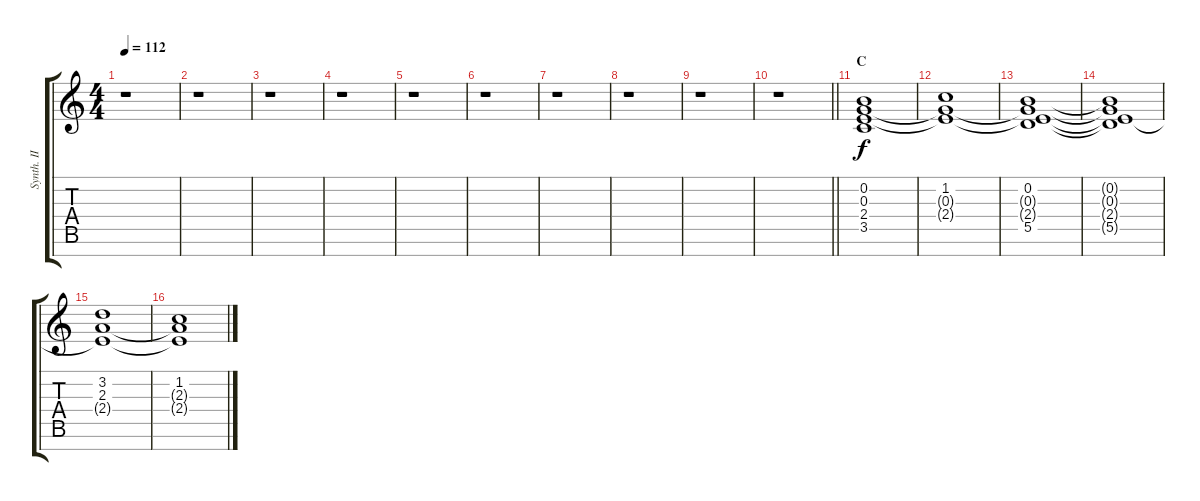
\track ("Synth. II" "Synth. II") {instrument pad2warm}
\staff {score tabs}
\tuning (E5 B4 G4 D4 A3 E3 B2) {hide}
\ts (4 4)
\tempo 112
\clef g2
\ks c
r.1{dy f} |
r.1 |
r.1 |
r.1 |
r.1 |
r.1 |
r.1 |
r.1 |
r.1 |
\barLineRight lightlight
r.1 |
\section ("" "C")
(0.2 0.3 2.4 3.5).1 |
(1.2 0.3{t} 2.4{t}).1 |
(0.2 0.3{t} 2.4{t} 5.5).1 |
(0.2{t} 0.3{t} 2.4{t} 5.5{t}).1 |
(3.2 2.3 2.4{t}).1 |
(1.2 2.3{t} 2.4{t}).1
